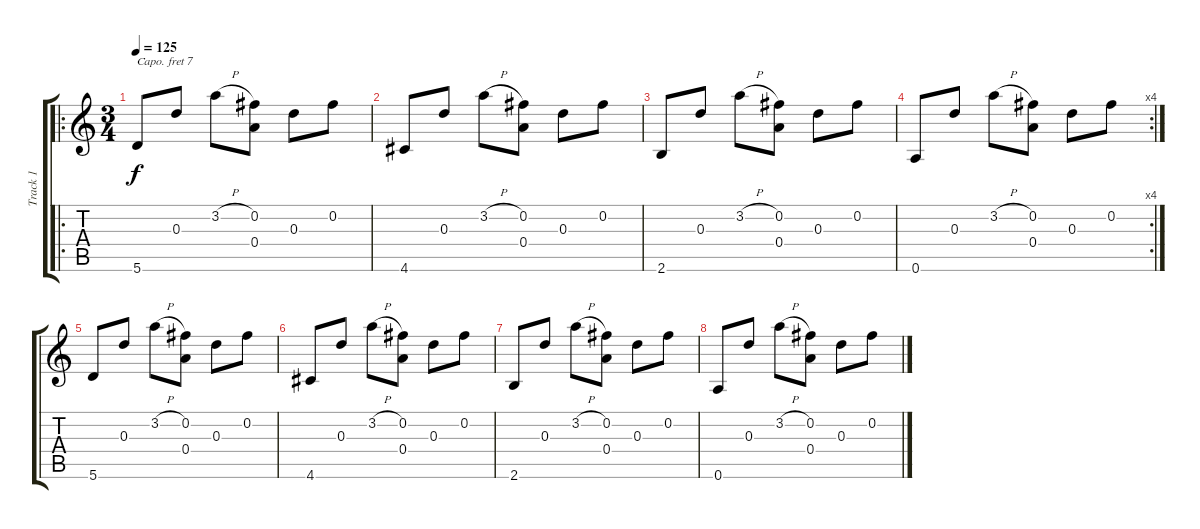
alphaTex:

\track ("Track 1" "Track 1") {instrument acousticguitarsteel}
\staff {score tabs}
\capo 7
\tuning (E4 B3 G3 D3 A2 D2) {hide}
\ro
\ts (3 4)
\tempo 125
\clef g2
\ks c
5.6.8{dy f} 0.3.8 3.2{h}.8 (0.2 0.4).8 0.3.8 0.2.8 |
4.6.8 0.3.8 3.2{h}.8 (0.2 0.4).8 0.3.8 0.2.8 |
2.6.8 0.3.8 3.2{h}.8 (0.2 0.4).8 0.3.8 0.2.8 |
\rc 4
0.6.8 0.3.8 3.2{h}.8 (0.2 0.4).8 0.3.8 0.2.8 |
5.6.8{volume 0} 0.3.8 3.2{h}.8 (0.2 0.4).8 0.3.8 0.2.8 |
4.6.8 0.3.8 3.2{h}.8 (0.2 0.4).8 0.3.8 0.2.8 |
2.6.8 0.3.8 3.2{h}.8 (0.2 0.4).8 0.3.8 0.2.8 |
0.6.8 0.3.8 3.2{h}.8 (0.2 0.4).8 0.3.8 0.2.8
